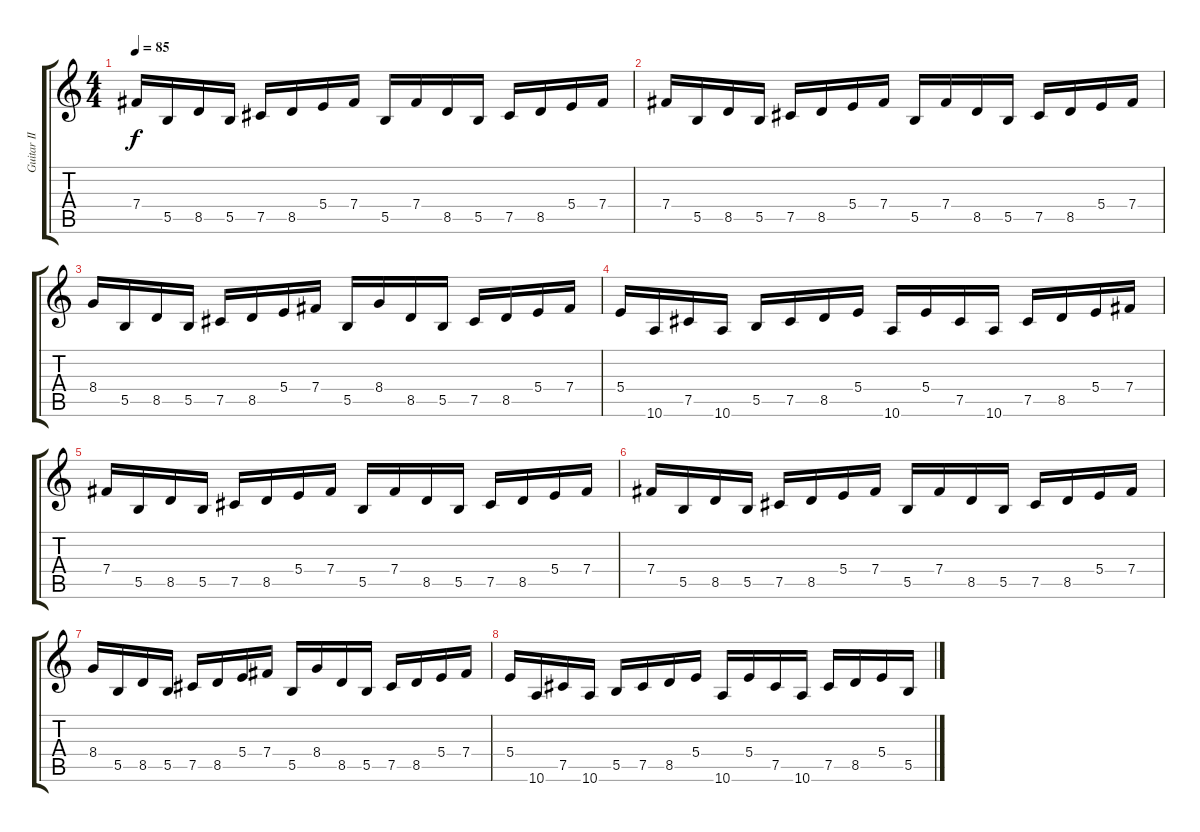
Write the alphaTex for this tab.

\track ("Guitar II" "Guitar II") {instrument distortionguitar}
\staff {score tabs}
\tuning (Db4 Ab3 E3 B2 Gb2 B1) {hide}
\ts (4 4)
\tempo 85
\clef g2
\ks c
7.4.16{dy f} 5.5.16 8.5.16 5.5.16 7.5.16 8.5.16 5.4.16 7.4.16 5.5.16 7.4.16 8.5.16 5.5.16 7.5.16 8.5.16 5.4.16 7.4.16 |
7.4.16 5.5.16 8.5.16 5.5.16 7.5.16 8.5.16 5.4.16 7.4.16 5.5.16 7.4.16 8.5.16 5.5.16 7.5.16 8.5.16 5.4.16 7.4.16 |
8.4.16 5.5.16 8.5.16 5.5.16 7.5.16 8.5.16 5.4.16 7.4.16 5.5.16 8.4.16 8.5.16 5.5.16 7.5.16 8.5.16 5.4.16 7.4.16 |
5.4.16 10.6.16 7.5.16 10.6.16 5.5.16 7.5.16 8.5.16 5.4.16 10.6.16 5.4.16 7.5.16 10.6.16 7.5.16 8.5.16 5.4.16 7.4.16 |
7.4.16 5.5.16 8.5.16 5.5.16 7.5.16 8.5.16 5.4.16 7.4.16 5.5.16 7.4.16 8.5.16 5.5.16 7.5.16 8.5.16 5.4.16 7.4.16 |
7.4.16 5.5.16 8.5.16 5.5.16 7.5.16 8.5.16 5.4.16 7.4.16 5.5.16 7.4.16 8.5.16 5.5.16 7.5.16 8.5.16 5.4.16 7.4.16 |
8.4.16 5.5.16 8.5.16 5.5.16 7.5.16 8.5.16 5.4.16 7.4.16 5.5.16 8.4.16 8.5.16 5.5.16 7.5.16 8.5.16 5.4.16 7.4.16 |
5.4.16 10.6.16 7.5.16 10.6.16 5.5.16 7.5.16 8.5.16 5.4.16 10.6.16 5.4.16 7.5.16 10.6.16 7.5.16 8.5.16 5.4.16 5.5.16
